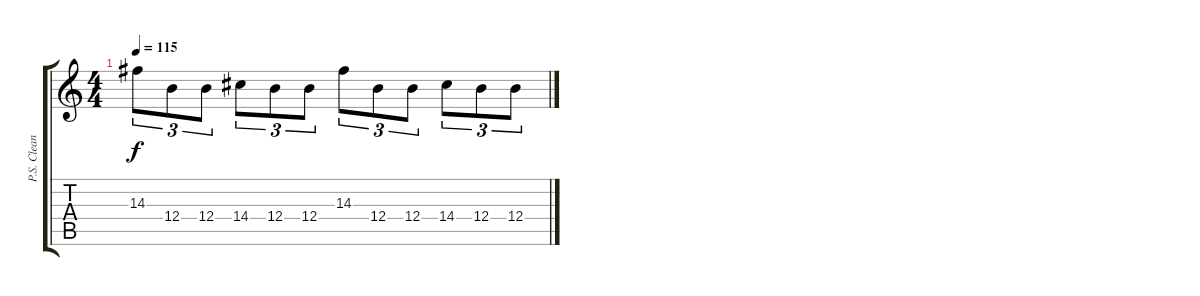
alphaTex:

\track ("P.S. Clean" "P.S. Clean") {instrument electricguitarjazz}
\staff {score tabs}
\tuning (Db4 Ab3 E3 B2 Gb2 B1) {hide}
\ts (4 4)
\tempo 115
\clef g2
\ks c
14.3.8{tu (3 2) dy f} 12.4.8{tu (3 2)} 12.4.8{tu (3 2)} 14.4.8{tu (3 2)} 12.4.8{tu (3 2)} 12.4.8{tu (3 2)} 14.3.8{tu (3 2)} 12.4.8{tu (3 2)} 12.4.8{tu (3 2)} 14.4.8{tu (3 2)} 12.4.8{tu (3 2)} 12.4.8{tu (3 2)}
